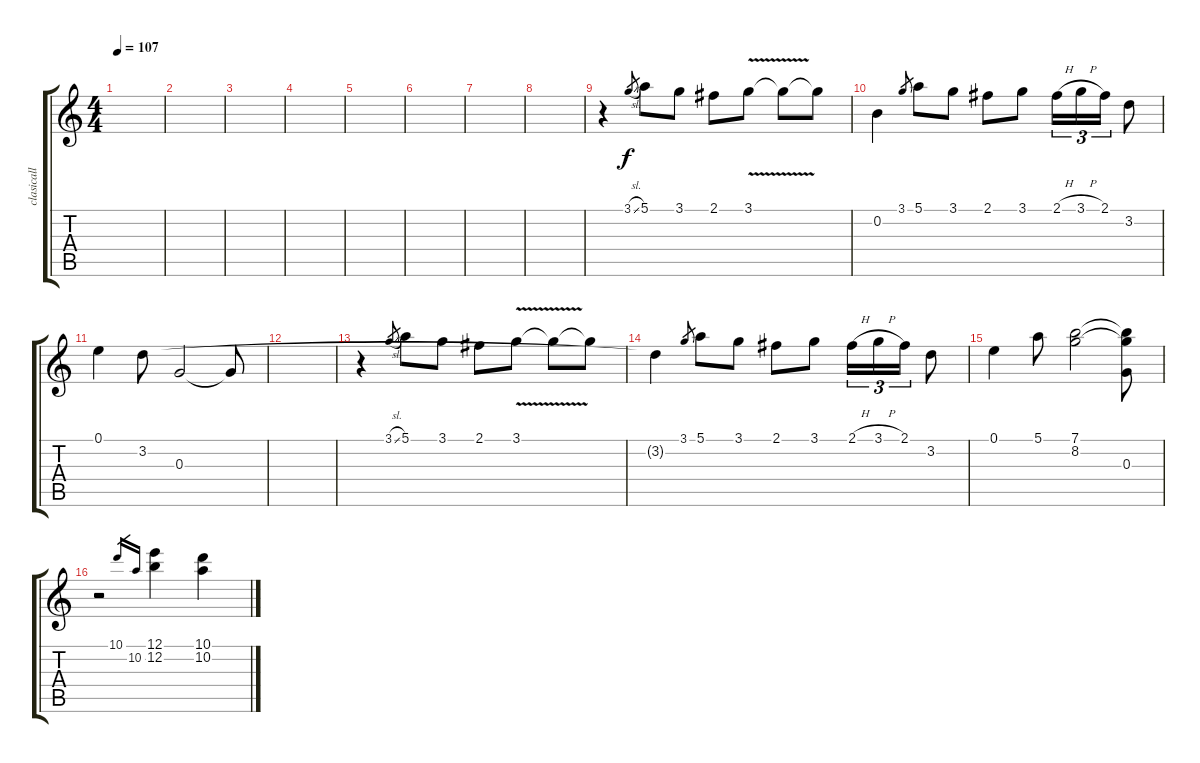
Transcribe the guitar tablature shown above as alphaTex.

\track ("clasicall solo" "clasicall ") {instrument acousticguitarnylon}
\staff {score tabs}
\tuning (E4 B3 G3 D3 A2 E2) {hide}
\ts (4 4)
\tempo 107
\clef g2
\ks c
|
|
|
|
|
|
|
|
r.4 3.1{sl}.8{gr} 5.1.8 3.1.8 2.1.8 3.1{v}.8 3.1{t}.8 3.1{t}.8 |
0.2.4 3.1.8{gr} 5.1.8 3.1.8 2.1.8 3.1.8 2.1{h}.16{tu (3 2)} 3.1{h}.16{tu (3 2)} 2.1.16{tu (3 2)} 3.2.8 |
0.1.4 3.2.8 0.3.2 0.3{t}.8 |
|
r.4 3.1{sl}.8{gr} 5.1.8 3.1.8 2.1.8 3.1{v}.8 3.1{t}.8 3.1{t}.8 |
3.2{t}.4 3.1.8{gr} 5.1.8 3.1.8 2.1.8 3.1.8 2.1{h}.16{tu (3 2)} 3.1{h}.16{tu (3 2)} 2.1.16{tu (3 2)} 3.2.8 |
0.1.4 5.1.8 (7.1 8.2).2 (7.1{t} 8.2{t} 0.3).8 |
r.2 10.1.16{gr} 10.2.16{gr} (12.1 12.2).4{volume 13} (10.1 10.2).4{volume 13}
